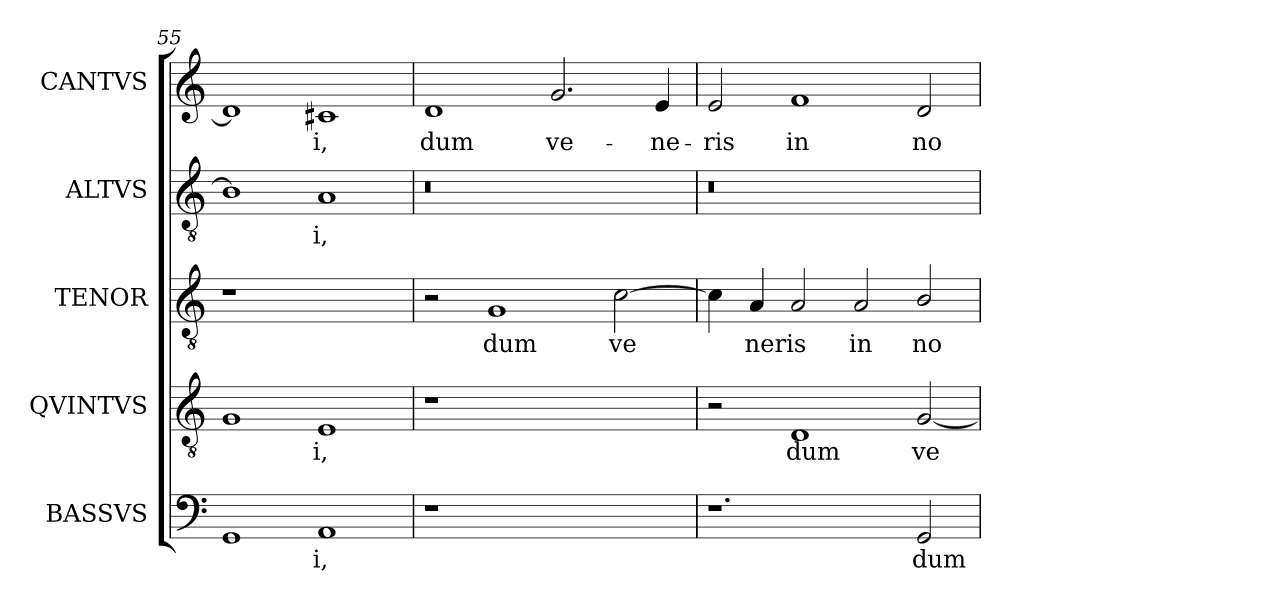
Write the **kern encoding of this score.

**kern	**text	**kern	**text	**kern	**text	**kern	**text	**kern	**text
*part5	*part5	*part4	*part4	*part3	*part3	*part2	*part2	*part1	*part1
*staff5	*staff5	*staff4	*staff4	*staff3	*staff3	*staff2	*staff2	*staff1	*staff1
*I"BASSVS	*	*I"QVINTVS	*	*I"TENOR	*	*I"ALTVS	*	*I"CANTVS	*
*clefF4	*	*clefGv2	*	*clefGv2	*	*clefGv2	*	*clefG2	*
*k[]	*	*k[]	*	*k[]	*	*k[]	*	*k[]	*
*C:	*	*C:	*	*C:	*	*C:	*	*C:	*
=55	=55	=55	=55	=55	=55	=55	=55	=55	=55
!	!LO:LY:b:cj	!	!LO:LY:b:cj	!	!	!	!LO:LY:b:cj	!	!LO:LY:b:cj
1GG	.	1G	.	1r	.	1B-]	--	1d]	--
!	!LO:LY:b:cj	!	!LO:LY:b:cj	!	!	!	!LO:LY:b:cj	!	!LO:LY:b:cj
1AA	i,	1E	i,	1ryy	.	1A	-i,	1c#X	-i,
=56	=56	=56	=56	=56	=56	=56	=56	=56	=56
!	!	!	!	!	!	!	!	!	!LO:LY:b:cj
1r	.	1r	.	2r	.	0r	.	1d	dum
!	!	!	!	!	!LO:LY:b:cj	!	!	!	!
.	.	.	.	1G	dum	.	.	.	.
!	!	!	!	!	!	!	!	!	!LO:LY:b:cj
1ryy	.	1ryy	.	.	.	.	.	2.g/	ve-
!	!	!	!	!	!LO:LY:b:cj	!	!	!	!
.	.	.	.	[<2c\	ve	.	.	.	.
!	!	!	!	!	!	!	!	!	!LO:LY:b:cj
.	.	.	.	.	.	.	.	4e/	-ne-
!!LO:PB:g=z
=57	=57	=57	=57	=57	=57	=57	=57	=57	=57
!	!	!	!	!	!LO:LY:b:cj	!	!	!	!LO:LY:b:cj
1.r	.	2r	.	4c\]	.	0r	.	2e/	-ris
!	!	!	!	!	!LO:LY:b:cj	!	!	!	!
.	.	.	.	4A/	neris	.	.	.	.
!	!	!	!LO:LY:b:cj	!	!LO:LY:b:cj	!	!	!	!LO:LY:b:cj
.	.	1D	dum	2A/	.	.	.	1f	in
!	!	!	!	!	!LO:LY:b:cj	!	!	!	!
.	.	.	.	2A/	in	.	.	.	.
!	!LO:LY:b:cj	!	!LO:LY:b:cj	!	!LO:LY:b:cj	!	!	!	!LO:LY:b:cj
2GG/	dum	[<2G/	ve	2B/	no	.	.	2d/	no
=	=	=	=	=	=	=	=	=	=
*-	*-	*-	*-	*-	*-	*-	*-	*-	*-
